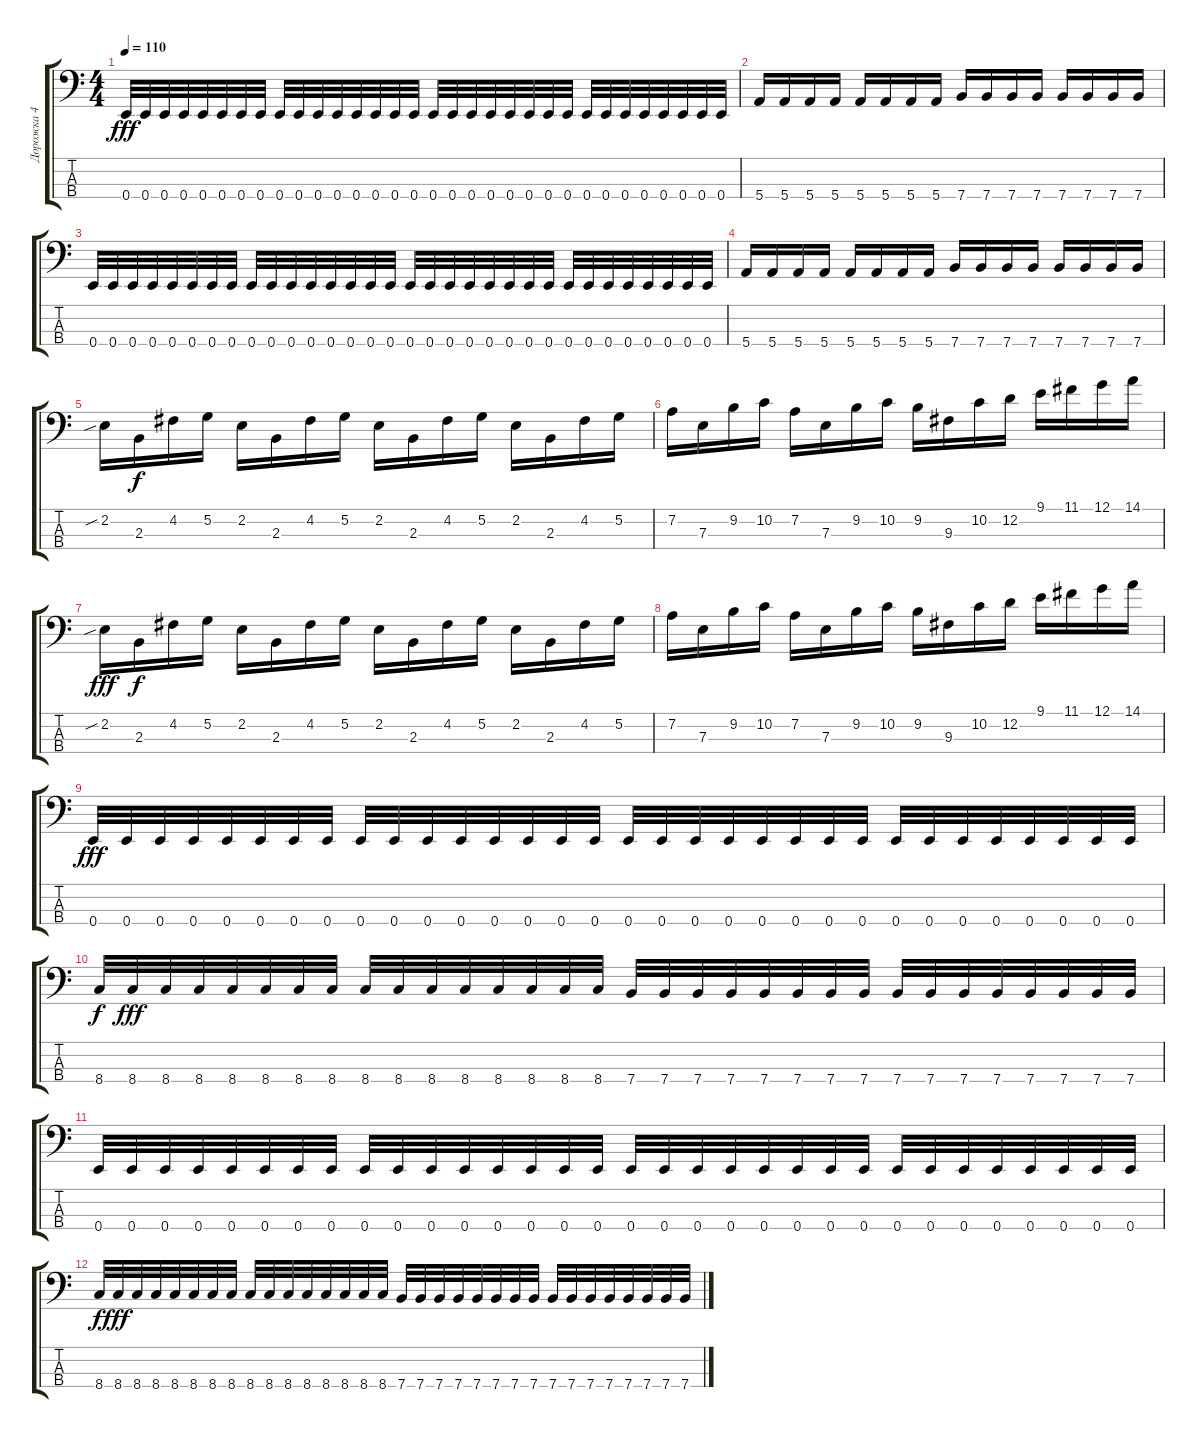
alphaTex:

\track ("Дорожка 4" "Дорожка 4") {instrument electricbassfinger}
\staff {score tabs}
\tuning (G2 D2 A1 E1) {hide}
\ts (4 4)
\tempo 110
\clef f4
\ks c
0.4.32{dy fff} 0.4.32 0.4.32 0.4.32 0.4.32 0.4.32 0.4.32 0.4.32 0.4.32 0.4.32 0.4.32 0.4.32 0.4.32 0.4.32 0.4.32 0.4.32 0.4.32 0.4.32 0.4.32 0.4.32 0.4.32 0.4.32 0.4.32 0.4.32 0.4.32 0.4.32 0.4.32 0.4.32 0.4.32 0.4.32 0.4.32 0.4.32 |
5.4.16 5.4.16 5.4.16 5.4.16 5.4.16 5.4.16 5.4.16 5.4.16 7.4.16 7.4.16 7.4.16 7.4.16 7.4.16 7.4.16 7.4.16 7.4.16 |
0.4.32 0.4.32 0.4.32 0.4.32 0.4.32 0.4.32 0.4.32 0.4.32 0.4.32 0.4.32 0.4.32 0.4.32 0.4.32 0.4.32 0.4.32 0.4.32 0.4.32 0.4.32 0.4.32 0.4.32 0.4.32 0.4.32 0.4.32 0.4.32 0.4.32 0.4.32 0.4.32 0.4.32 0.4.32 0.4.32 0.4.32 0.4.32 |
5.4.16 5.4.16 5.4.16 5.4.16 5.4.16 5.4.16 5.4.16 5.4.16 7.4.16 7.4.16 7.4.16 7.4.16 7.4.16 7.4.16 7.4.16 7.4.16 |
2.2{sib}.16 2.3.16{dy f} 4.2.16 5.2.16 2.2.16 2.3.16 4.2.16 5.2.16 2.2.16 2.3.16 4.2.16 5.2.16 2.2.16 2.3.16 4.2.16 5.2.16 |
7.2.16 7.3.16 9.2.16 10.2.16 7.2.16 7.3.16 9.2.16 10.2.16 9.2.16 9.3.16 10.2.16 12.2.16 9.1.16 11.1.16 12.1.16 14.1.16 |
2.2{sib}.16{dy fff} 2.3.16{dy f} 4.2.16 5.2.16 2.2.16 2.3.16 4.2.16 5.2.16 2.2.16 2.3.16 4.2.16 5.2.16 2.2.16 2.3.16 4.2.16 5.2.16 |
7.2.16 7.3.16 9.2.16 10.2.16 7.2.16 7.3.16 9.2.16 10.2.16 9.2.16 9.3.16 10.2.16 12.2.16 9.1.16 11.1.16 12.1.16 14.1.16 |
0.4.32{dy fff} 0.4.32 0.4.32 0.4.32 0.4.32 0.4.32 0.4.32 0.4.32 0.4.32 0.4.32 0.4.32 0.4.32 0.4.32 0.4.32 0.4.32 0.4.32 0.4.32 0.4.32 0.4.32 0.4.32 0.4.32 0.4.32 0.4.32 0.4.32 0.4.32 0.4.32 0.4.32 0.4.32 0.4.32 0.4.32 0.4.32 0.4.32 |
8.4.32{dy f} 8.4.32{dy fff} 8.4.32 8.4.32 8.4.32 8.4.32 8.4.32 8.4.32 8.4.32 8.4.32 8.4.32 8.4.32 8.4.32 8.4.32 8.4.32 8.4.32 7.4.32 7.4.32 7.4.32 7.4.32 7.4.32 7.4.32 7.4.32 7.4.32 7.4.32 7.4.32 7.4.32 7.4.32 7.4.32 7.4.32 7.4.32 7.4.32 |
0.4.32 0.4.32 0.4.32 0.4.32 0.4.32 0.4.32 0.4.32 0.4.32 0.4.32 0.4.32 0.4.32 0.4.32 0.4.32 0.4.32 0.4.32 0.4.32 0.4.32 0.4.32 0.4.32 0.4.32 0.4.32 0.4.32 0.4.32 0.4.32 0.4.32 0.4.32 0.4.32 0.4.32 0.4.32 0.4.32 0.4.32 0.4.32 |
8.4.32{dy f} 8.4.32{dy fff} 8.4.32 8.4.32 8.4.32 8.4.32 8.4.32 8.4.32 8.4.32 8.4.32 8.4.32 8.4.32 8.4.32 8.4.32 8.4.32 8.4.32 7.4.32 7.4.32 7.4.32 7.4.32 7.4.32 7.4.32 7.4.32 7.4.32 7.4.32 7.4.32 7.4.32 7.4.32 7.4.32 7.4.32 7.4.32 7.4.32
